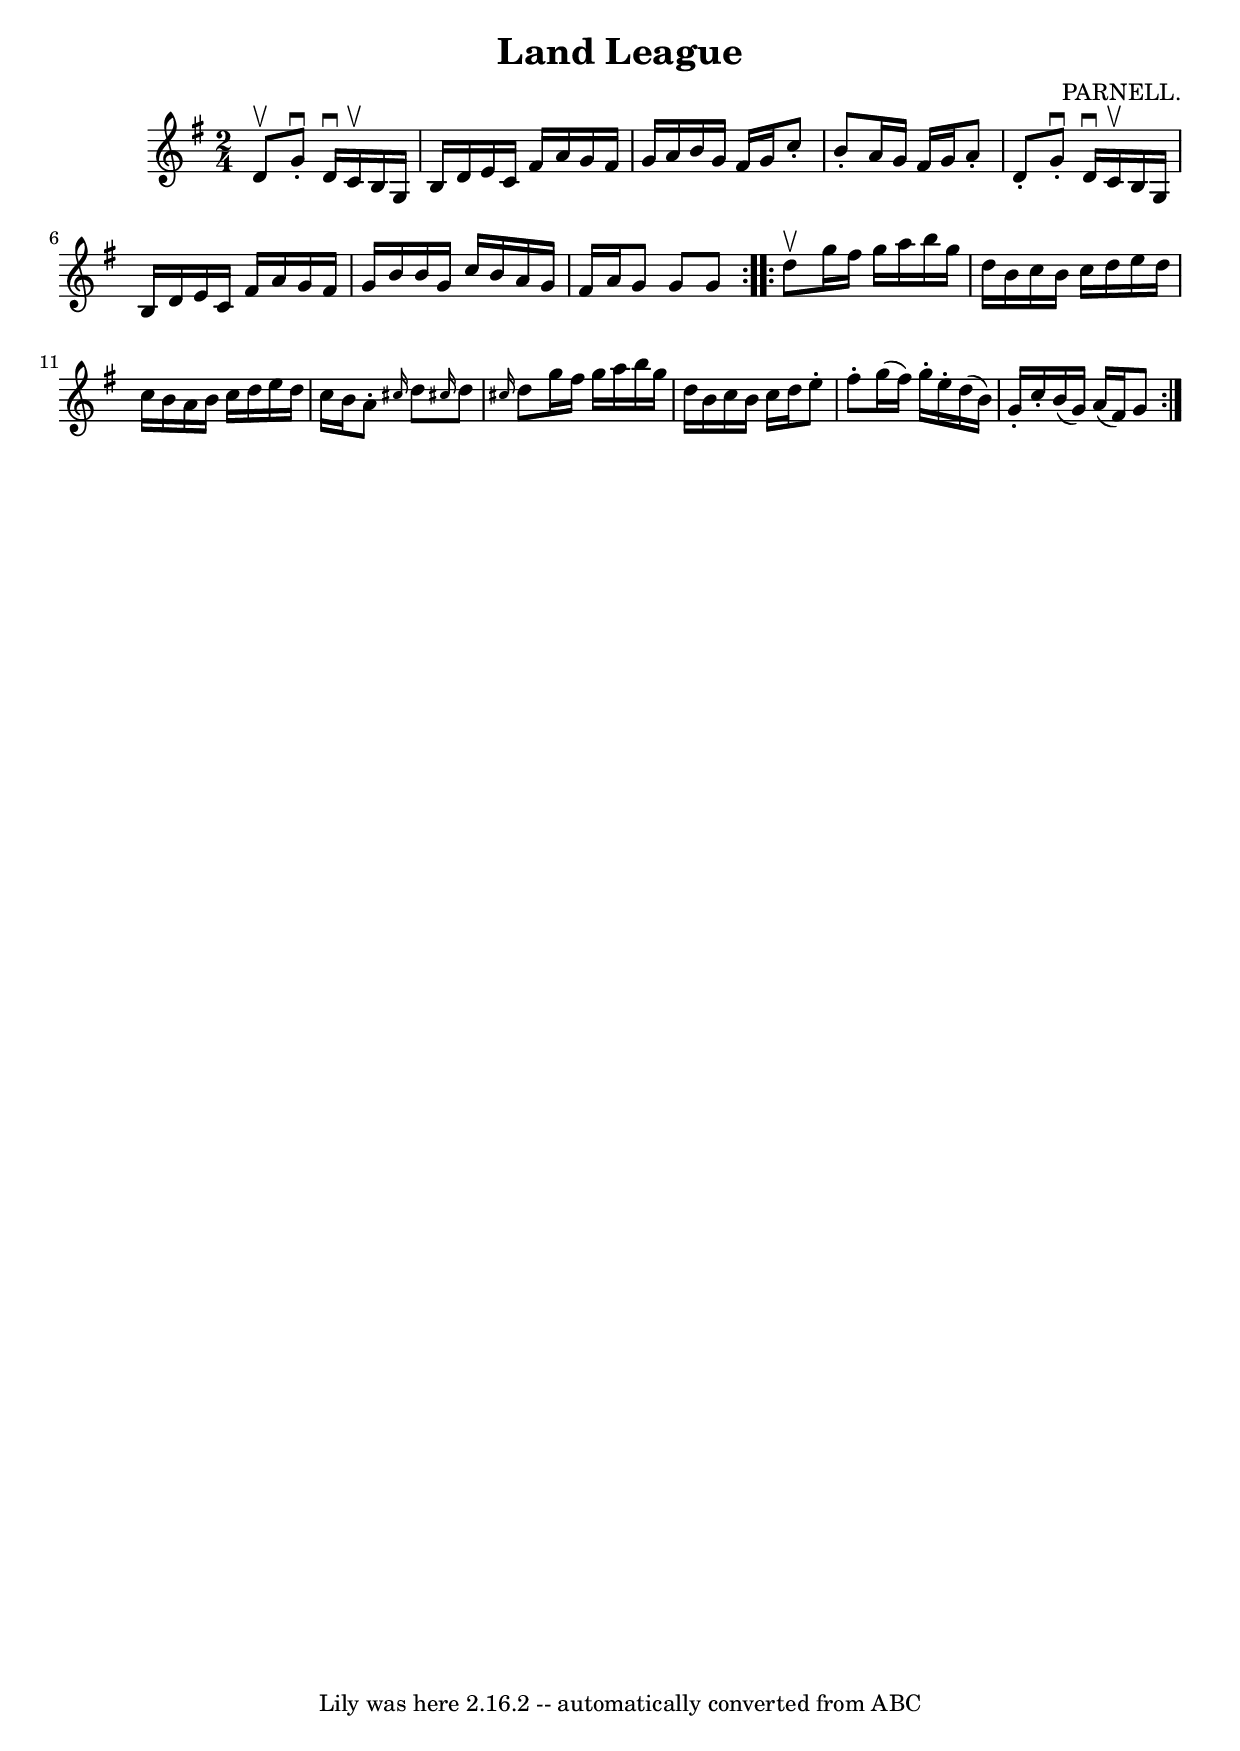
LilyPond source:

\version "2.16.2"
\include "Mammoth.ily"
\header {
	%% book = "Ryan's Mammoth Collection"
	composer = "PARNELL."
	crossRefNumber = "1"
	footnotes = "\\\\314"
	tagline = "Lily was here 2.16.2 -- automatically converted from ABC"
	title = "Land League"
}
voicedefault =  {


\repeat volta 2 {
\time 2/4 
\key g \major d'8^\upbow |
 g'8^\downbow-. d'16 
^\downbow c'16^\upbow b16 g16 b16 d'16    |
 e'16 c'16 
 fis'16 a'16 g'16 fis'16 g'16 a'16    |
 b'16 g'16  
 fis'16 g'16 c''8 -. b'8 -.   |
 a'16 g'16 fis'16    
g'16 a'8 -. d'8 -.   |
 g'8^\downbow-. d'16^\downbow c'16 
^\upbow b16 g16 b16 d'16    |
 e'16 c'16 fis'16    
a'16 g'16 fis'16 g'16 b'16    |
 b'16 g'16 c''16    
b'16 a'16 g'16 fis'16 a'16    |
 g'8 g'8 g'8  }     
\repeat volta 2 { d''8^\upbow |
 g''16 fis''16 g''16    
a''16 b''16 g''16 d''16 b'16    |
 c''16 b'16 c''16   
 d''16 e''16 d''16 c''16 b'16    |
 a'16 b'16 c''16   
 d''16 e''16 d''16 c''16 b'16    |
 a'8 -. \grace {    
cis''16  } d''8  \grace { cis''!16  } d''8  \grace { cis''!16  }   
d''8    |
 g''16 fis''16 g''16 a''16 b''16 g''16    
d''16 b'16    |
 c''16 b'16 c''16 d''16 e''8 -. fis''8 
-.   |
 g''16 (fis''16) g''16 -. e''16 -. d''16 (b'16  
-) g'16 -. c''16 -.   |
 b'16 (g'16) a'16 (fis'16)   
g'8  }   
}

\score{
    <<

	\context Staff="default"
	{
	    \voicedefault 
	}

    >>
	\layout {
	}
	\midi {}
}
